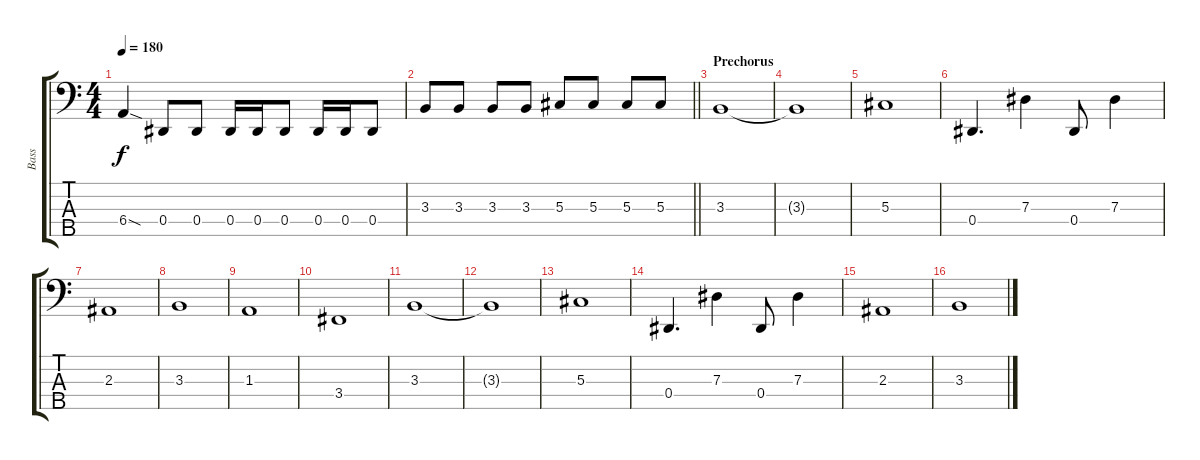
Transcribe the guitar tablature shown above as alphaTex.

\track ("Bass" "Bass") {instrument electricbassfinger}
\staff {score tabs}
\tuning (Gb2 Db2 Ab1 Eb1 Bb0) {hide}
\ts (4 4)
\tempo 180
\clef f4
\ks c
6.4{sod t}.4{dy f} 0.4.8 0.4.8 0.4.16 0.4.16 0.4.8 0.4.16 0.4.16 0.4.8 |
\barLineRight lightlight
3.3.8 3.3.8 3.3.8 3.3.8 5.3.8 5.3.8 5.3.8 5.3.8 |
\section ("" "Prechorus")
3.3.1 |
3.3{t}.1 |
5.3.1 |
0.4.4{d} 7.3.4 0.4.8 7.3.4 |
2.3.1 |
3.3.1 |
1.3.1 |
3.4.1 |
3.3.1 |
3.3{t}.1 |
5.3.1 |
0.4.4{d} 7.3.4 0.4.8 7.3.4 |
2.3.1 |
3.3.1
